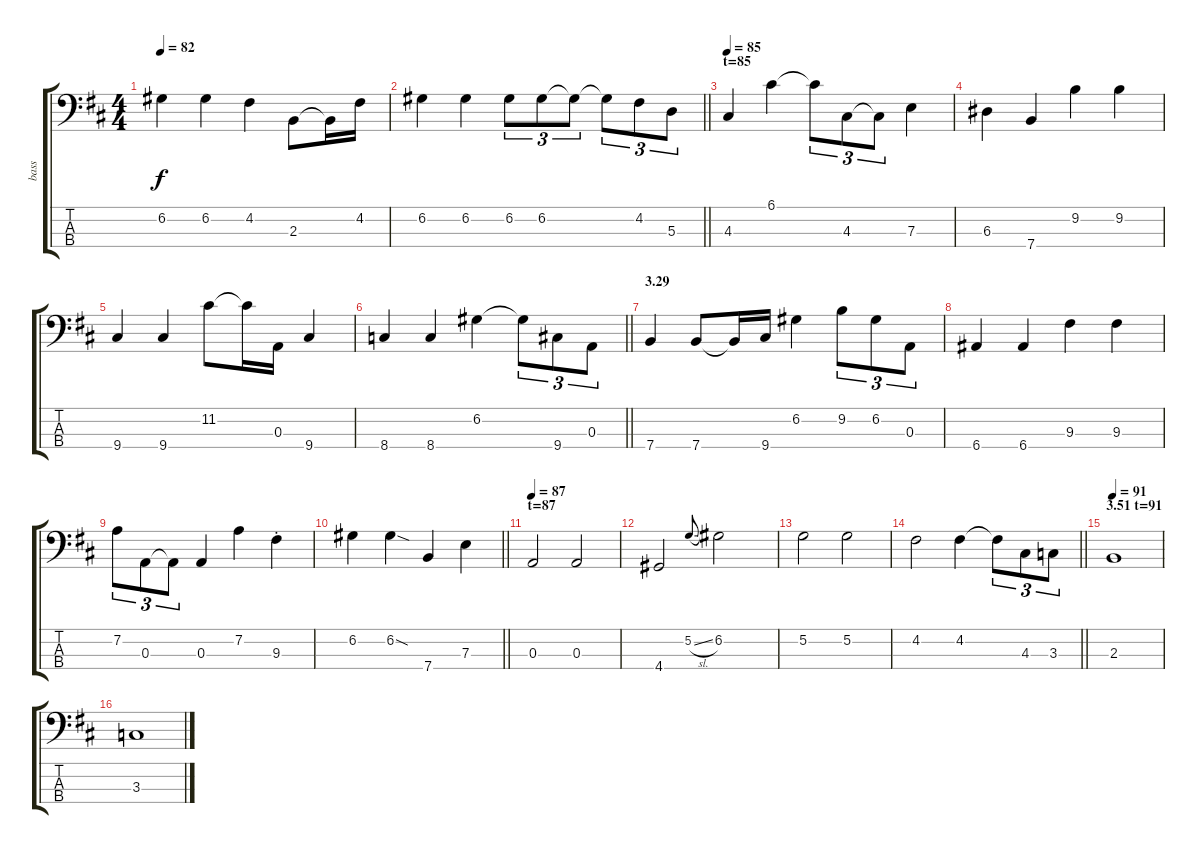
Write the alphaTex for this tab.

\track ("bass" "bass") {instrument electricbassfinger}
\staff {score tabs}
\tuning (G2 D2 A1 E1) {hide}
\ts (4 4)
\tempo 82
\clef f4
\ks d
6.2.4{dy f} 6.2.4 4.2.4 2.3.8 2.3{t}.16 4.2.16 |
\barLineRight lightlight
6.2.4 6.2.4 6.2.8{tu (3 2)} 6.2.8{tu (3 2)} 6.2{t}.8{tu (3 2)} 6.2{t}.8{tu (3 2)} 4.2.8{tu (3 2)} 5.3.8{tu (3 2)} |
\section ("" "t=85")
\tempo 85
4.3.4 6.1.4 6.1{t}.8{tu (3 2)} 4.3.8{tu (3 2)} 4.3{t}.8{tu (3 2)} 7.3.4 |
6.3.4 7.4.4 9.2.4 9.2.4 |
9.4.4 9.4.4 11.2.8 11.2{t}.16 0.3.16 9.4.4 |
\barLineRight lightlight
8.4.4 8.4.4 6.2.4 6.2{t}.8{tu (3 2)} 9.4.8{tu (3 2)} 0.3.8{tu (3 2)} |
\section ("" "3.29")
7.4.4 7.4.8 7.4{t}.16 9.4.16 6.2.4 9.2.8{tu (3 2)} 6.2.8{tu (3 2)} 0.3.8{tu (3 2)} |
6.4.4 6.4.4 9.3.4 9.3.4 |
7.2.8{tu (3 2)} 0.3.8{tu (3 2)} 0.3{t}.8{tu (3 2)} 0.3.4 7.2.4 9.3{st}.4 |
\barLineRight lightlight
6.2.4 6.2{sod}.4 7.4.4 7.3.4 |
\section ("" "t=87")
\tempo 87
0.3.2 0.3.2 |
4.4.2 5.2{sl}.8{gr onbeat} 6.2.2 |
5.2.2 5.2.2 |
\barLineRight lightlight
4.2.2 4.2.4 4.2{t}.8{tu (3 2)} 4.3.8{tu (3 2)} 3.3.8{tu (3 2)} |
\section ("" "3.51 t=91")
\tempo 91
2.3.1 |
3.3.1
